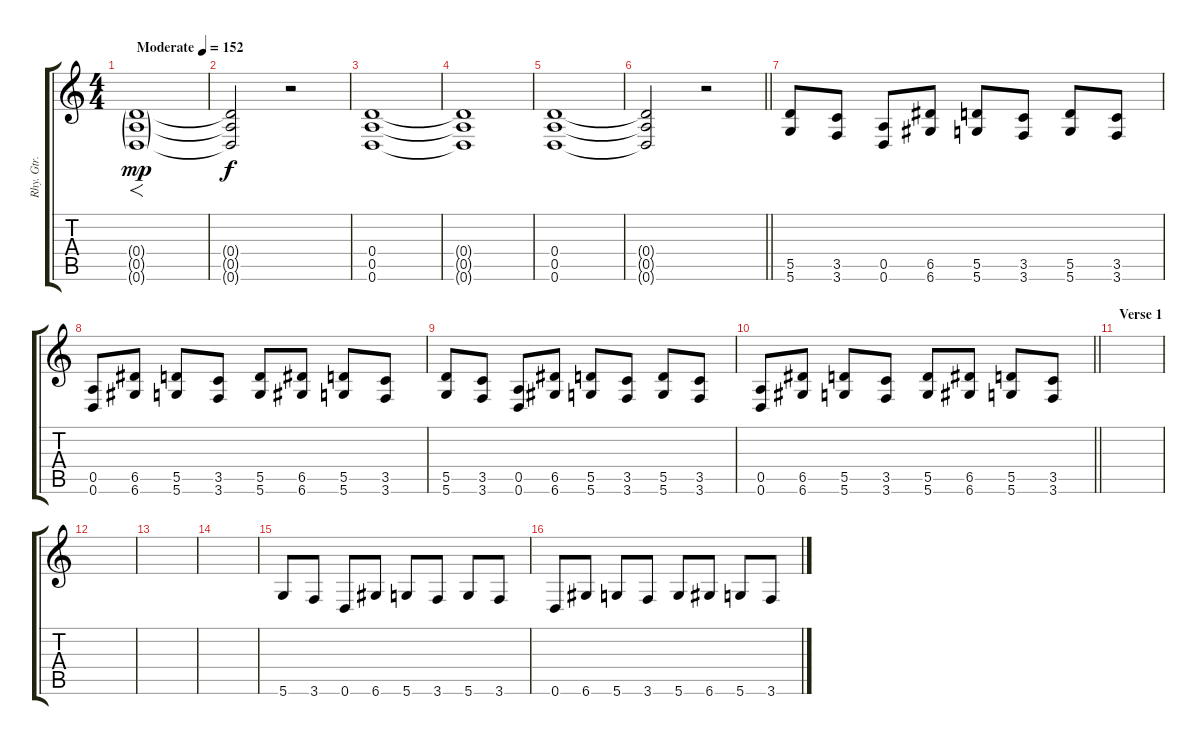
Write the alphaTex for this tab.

\track ("Rhy. Gtr. 2" "Rhy. Gtr. ") {instrument distortionguitar}
\staff {score tabs}
\tuning (E4 B3 G3 D3 A2 D2) {hide}
\ts (4 4)
\tempo (152 "Moderate")
\clef g2
\ks c
(0.4{g} 0.5{g} 0.6{g}).1{f dy mp instrument distortionguitar} |
(0.4{t} 0.5{t} 0.6{t}).2{dy f} r.2 |
(0.4 0.5 0.6).1 |
(0.4{t} 0.5{t} 0.6{t}).1 |
(0.4 0.5 0.6).1 |
\barLineRight lightlight
(0.4{t} 0.5{t} 0.6{t}).2 r.2 |
\section ("" "")
(5.5 5.6).8 (3.5 3.6).8 (0.5 0.6).8 (6.5 6.6).8 (5.5 5.6).8 (3.5 3.6).8 (5.5 5.6).8 (3.5 3.6).8 |
(0.5 0.6).8 (6.5 6.6).8 (5.5 5.6).8 (3.5 3.6).8 (5.5 5.6).8 (6.5 6.6).8 (5.5 5.6).8 (3.5 3.6).8 |
(5.5 5.6).8 (3.5 3.6).8 (0.5 0.6).8 (6.5 6.6).8 (5.5 5.6).8 (3.5 3.6).8 (5.5 5.6).8 (3.5 3.6).8 |
\barLineRight lightlight
(0.5 0.6).8 (6.5 6.6).8 (5.5 5.6).8 (3.5 3.6).8 (5.5 5.6).8 (6.5 6.6).8 (5.5 5.6).8 (3.5 3.6).8 |
\section ("" "Verse 1")
|
|
|
|
5.6.8{volume 1 instrument fretlessbass} 3.6.8 0.6.8 6.6.8 5.6.8 3.6.8 5.6.8 3.6.8 |
0.6.8 6.6.8 5.6.8 3.6.8 5.6.8 6.6.8 5.6.8 3.6.8
